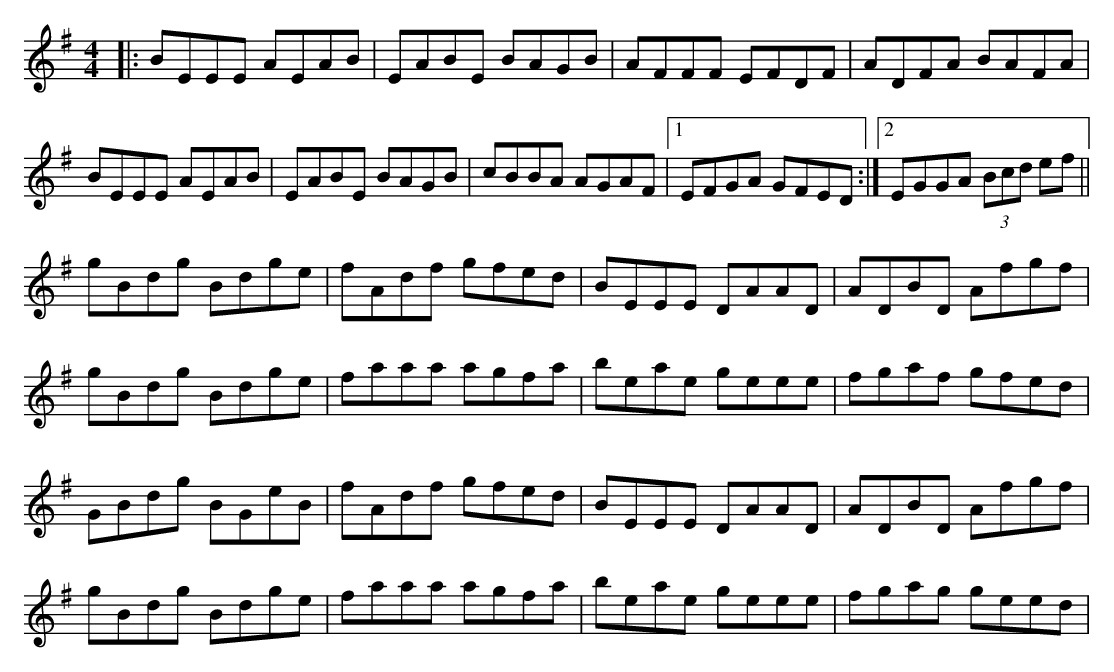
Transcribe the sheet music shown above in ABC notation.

X:1
M:4/4
K:Emin
|:BEEE AEAB|EABE BAGB|AFFF EFDF|ADFA BAFA|
BEEE AEAB|EABE BAGB|cBBA AGAF|1 EFGA GFED:|2 EGGA (3Bcd ef||
gBdg Bdge|fAdf gfed|BEEE DAAD|ADBD Afgf|
gBdg Bdge|faaa agfa|beae geee|fgaf gfed|
GBdg BGeB|fAdf gfed|BEEE DAAD|ADBD Afgf|
gBdg Bdge|faaa agfa|beae geee|fgag geed|
